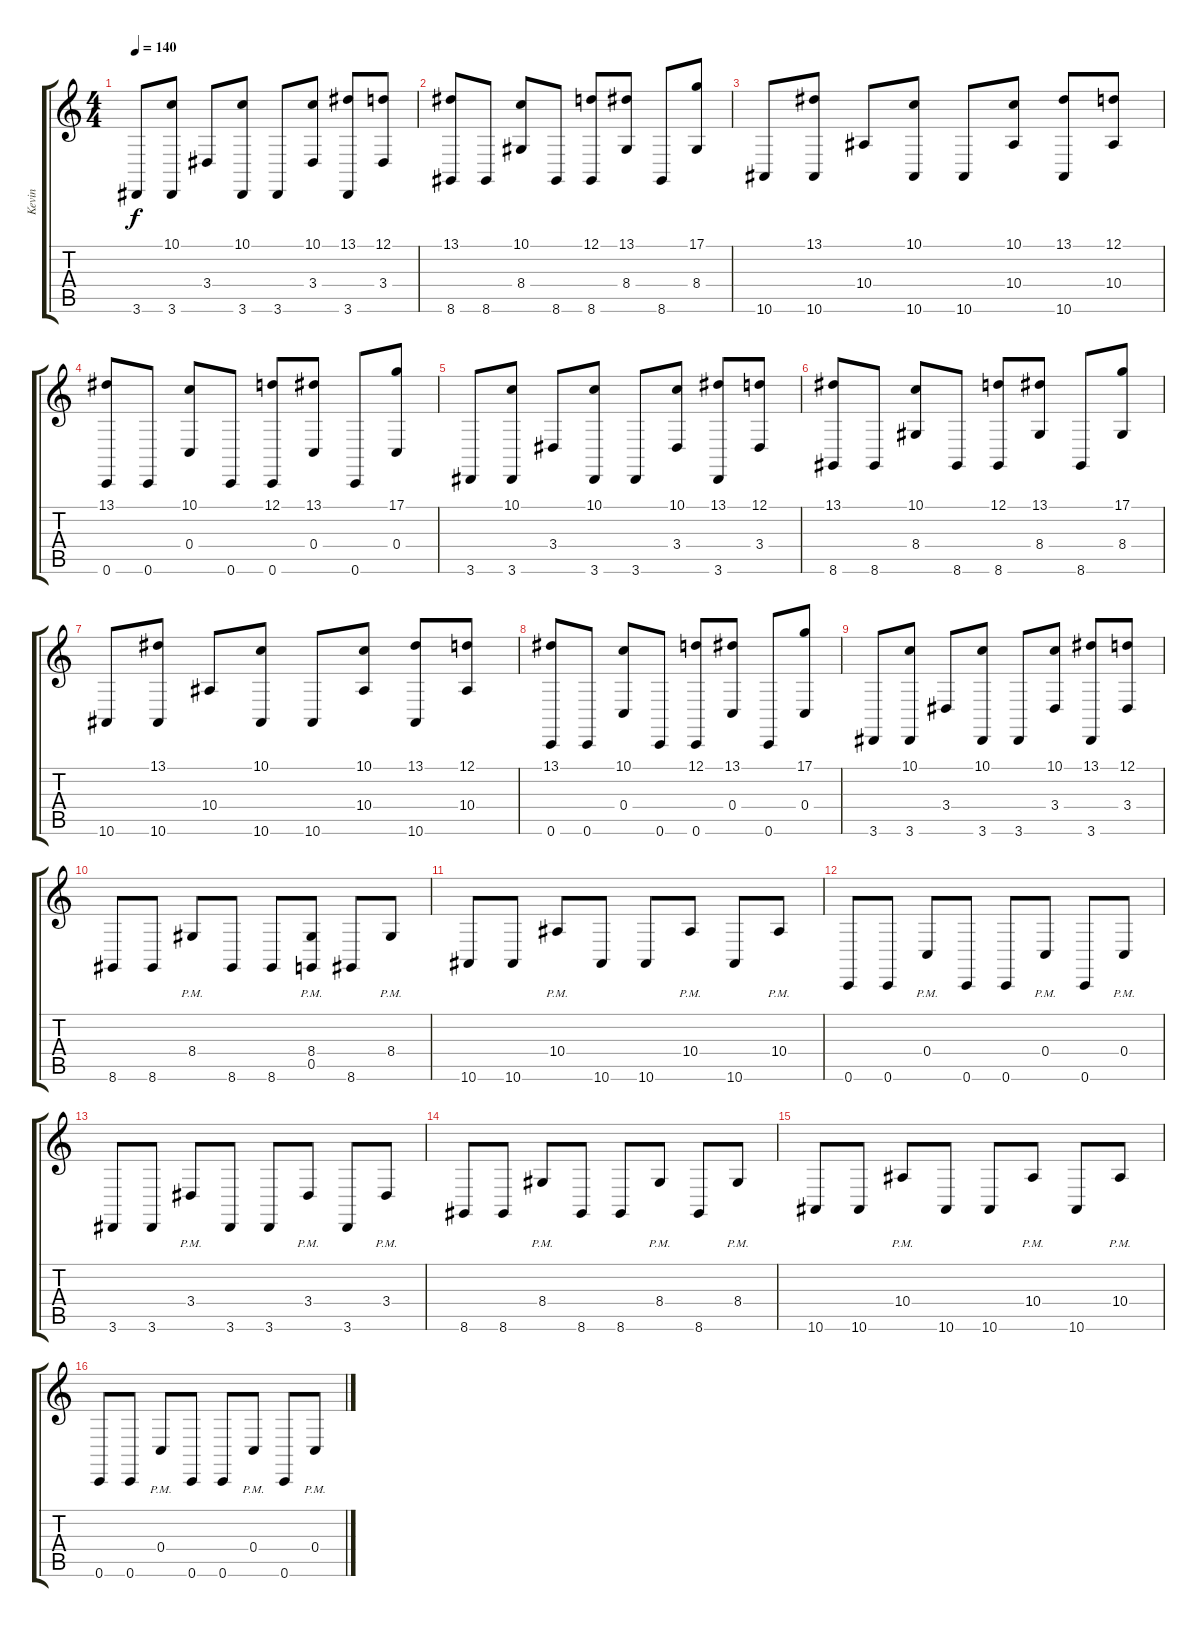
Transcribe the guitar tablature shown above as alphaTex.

\track ("Kevin" "Kevin") {instrument lead2sawtooth}
\staff {score tabs}
\tuning (D4 A3 F3 C3 G2 C2) {hide}
\ts (4 4)
\tempo 140
\clef g2
\ks c
3.6.8{dy f} (10.1 3.6).8 3.4.8 (10.1 3.6).8 3.6.8 (10.1 3.4).8 (13.1 3.6).8 (12.1 3.4).8 |
(13.1 8.6).8 8.6.8 (10.1 8.4).8 8.6.8 (12.1 8.6).8 (13.1 8.4).8 8.6.8 (17.1 8.4).8 |
10.6.8 (13.1 10.6).8 10.4.8 (10.1 10.6).8 10.6.8 (10.1 10.4).8 (13.1 10.6).8 (12.1 10.4).8 |
(13.1 0.6).8 0.6.8 (10.1 0.4).8 0.6.8 (12.1 0.6).8 (13.1 0.4).8 0.6.8 (17.1 0.4).8 |
3.6.8 (10.1 3.6).8 3.4.8 (10.1 3.6).8 3.6.8 (10.1 3.4).8 (13.1 3.6).8 (12.1 3.4).8 |
(13.1 8.6).8 8.6.8 (10.1 8.4).8 8.6.8 (12.1 8.6).8 (13.1 8.4).8 8.6.8 (17.1 8.4).8 |
10.6.8 (13.1 10.6).8 10.4.8 (10.1 10.6).8 10.6.8 (10.1 10.4).8 (13.1 10.6).8 (12.1 10.4).8 |
(13.1 0.6).8 0.6.8 (10.1 0.4).8 0.6.8 (12.1 0.6).8 (13.1 0.4).8 0.6.8 (17.1 0.4).8 |
3.6.8 (10.1 3.6).8 3.4.8 (10.1 3.6).8 3.6.8 (10.1 3.4).8 (13.1 3.6).8 (12.1 3.4).8 |
8.6.8 8.6.8 8.4{pm}.8 8.6.8 8.6.8 (8.4{pm} 0.5).8 8.6.8 8.4{pm}.8 |
10.6.8 10.6.8 10.4{pm}.8 10.6.8 10.6.8 10.4{pm}.8 10.6.8 10.4{pm}.8 |
0.6.8 0.6.8 0.4{pm}.8 0.6.8 0.6.8 0.4{pm}.8 0.6.8 0.4{pm}.8 |
3.6.8 3.6.8 3.4{pm}.8 3.6.8 3.6.8 3.4{pm}.8 3.6.8 3.4{pm}.8 |
8.6.8 8.6.8 8.4{pm}.8 8.6.8 8.6.8 8.4{pm}.8 8.6.8 8.4{pm}.8 |
10.6.8 10.6.8 10.4{pm}.8 10.6.8 10.6.8 10.4{pm}.8 10.6.8 10.4{pm}.8 |
0.6.8 0.6.8 0.4{pm}.8 0.6.8 0.6.8 0.4{pm}.8 0.6.8 0.4{pm}.8
